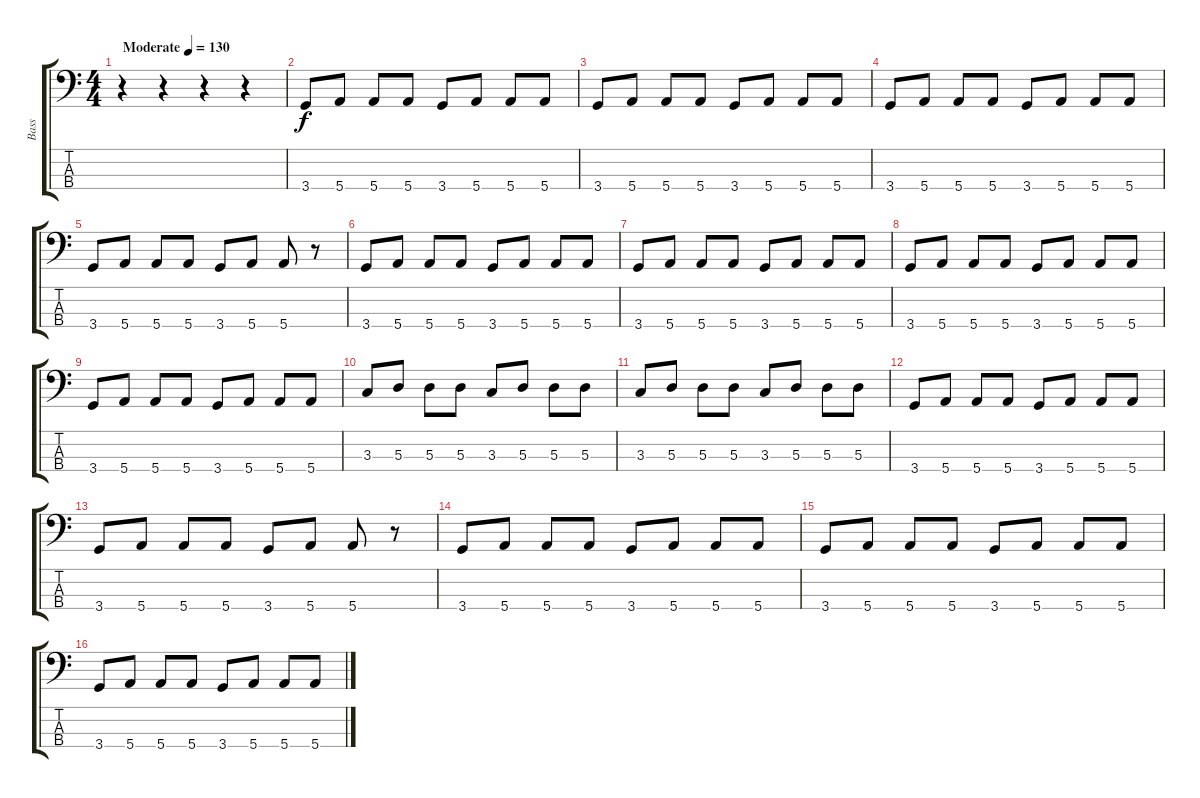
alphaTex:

\track ("Bass" "Bass") {instrument electricbasspick}
\staff {score tabs}
\tuning (G2 D2 A1 E1) {hide}
\ts (4 4)
\tempo (130 "Moderate")
\clef f4
\ks c
r.4{dy f instrument electricbasspick} r.4 r.4 r.4 |
3.4.8 5.4.8 5.4.8 5.4.8 3.4.8 5.4.8 5.4.8 5.4.8 |
3.4.8 5.4.8 5.4.8 5.4.8 3.4.8 5.4.8 5.4.8 5.4.8 |
3.4.8 5.4.8 5.4.8 5.4.8 3.4.8 5.4.8 5.4.8 5.4.8 |
3.4.8 5.4.8 5.4.8 5.4.8 3.4.8 5.4.8 5.4.8 r.8 |
3.4.8 5.4.8 5.4.8 5.4.8 3.4.8 5.4.8 5.4.8 5.4.8 |
3.4.8 5.4.8 5.4.8 5.4.8 3.4.8 5.4.8 5.4.8 5.4.8 |
3.4.8 5.4.8 5.4.8 5.4.8 3.4.8 5.4.8 5.4.8 5.4.8 |
3.4.8 5.4.8 5.4.8 5.4.8 3.4.8 5.4.8 5.4.8 5.4.8 |
3.3.8 5.3.8 5.3.8 5.3.8 3.3.8 5.3.8 5.3.8 5.3.8 |
3.3.8 5.3.8 5.3.8 5.3.8 3.3.8 5.3.8 5.3.8 5.3.8 |
3.4.8 5.4.8 5.4.8 5.4.8 3.4.8 5.4.8 5.4.8 5.4.8 |
3.4.8 5.4.8 5.4.8 5.4.8 3.4.8 5.4.8 5.4.8 r.8 |
3.4.8 5.4.8 5.4.8 5.4.8 3.4.8 5.4.8 5.4.8 5.4.8 |
3.4.8 5.4.8 5.4.8 5.4.8 3.4.8 5.4.8 5.4.8 5.4.8 |
3.4.8 5.4.8 5.4.8 5.4.8 3.4.8 5.4.8 5.4.8 5.4.8
